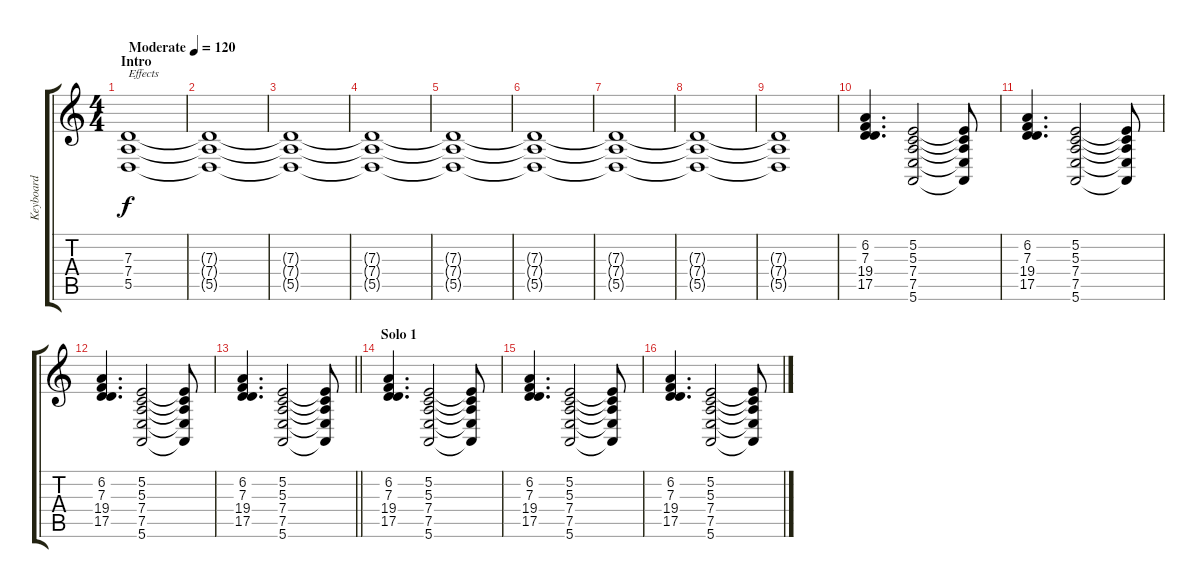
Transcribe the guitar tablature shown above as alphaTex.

\track ("Keyboard" "Keyboard") {instrument pad2warm}
\staff {score tabs}
\tuning (E4 B3 G3 D3 A2 E2) {hide}
\ts (4 4)
\section ("" "Intro")
\tempo (120 "Moderate")
\clef g2
\ks c
(7.3 7.4 5.5).1{txt "Effects" dy f volume 10 instrument pad2warm} |
(7.3{t} 7.4{t} 5.5{t}).1 |
(7.3{t} 7.4{t} 5.5{t}).1 |
(7.3{t} 7.4{t} 5.5{t}).1 |
(7.3{t} 7.4{t} 5.5{t}).1 |
(7.3{t} 7.4{t} 5.5{t}).1 |
(7.3{t} 7.4{t} 5.5{t}).1 |
(7.3{t} 7.4{t} 5.5{t}).1 |
(7.3{t} 7.4{t} 5.5{t}).1 |
(6.2 7.3 19.4 17.5).4{d} (5.2 5.3 7.4 7.5 5.6).2 (5.2{t} 5.3{t} 7.4{t} 7.5{t} 5.6{t}).8 |
(6.2 7.3 19.4 17.5).4{d} (5.2 5.3 7.4 7.5 5.6).2 (5.2{t} 5.3{t} 7.4{t} 7.5{t} 5.6{t}).8 |
(6.2 7.3 19.4 17.5).4{d} (5.2 5.3 7.4 7.5 5.6).2 (5.2{t} 5.3{t} 7.4{t} 7.5{t} 5.6{t}).8 |
\barLineRight lightlight
(6.2 7.3 19.4 17.5).4{d} (5.2 5.3 7.4 7.5 5.6).2 (5.2{t} 5.3{t} 7.4{t} 7.5{t} 5.6{t}).8 |
\section ("" "Solo 1")
(6.2 7.3 19.4 17.5).4{d} (5.2 5.3 7.4 7.5 5.6).2 (5.2{t} 5.3{t} 7.4{t} 7.5{t} 5.6{t}).8 |
(6.2 7.3 19.4 17.5).4{d} (5.2 5.3 7.4 7.5 5.6).2 (5.2{t} 5.3{t} 7.4{t} 7.5{t} 5.6{t}).8 |
(6.2 7.3 19.4 17.5).4{d} (5.2 5.3 7.4 7.5 5.6).2 (5.2{t} 5.3{t} 7.4{t} 7.5{t} 5.6{t}).8
